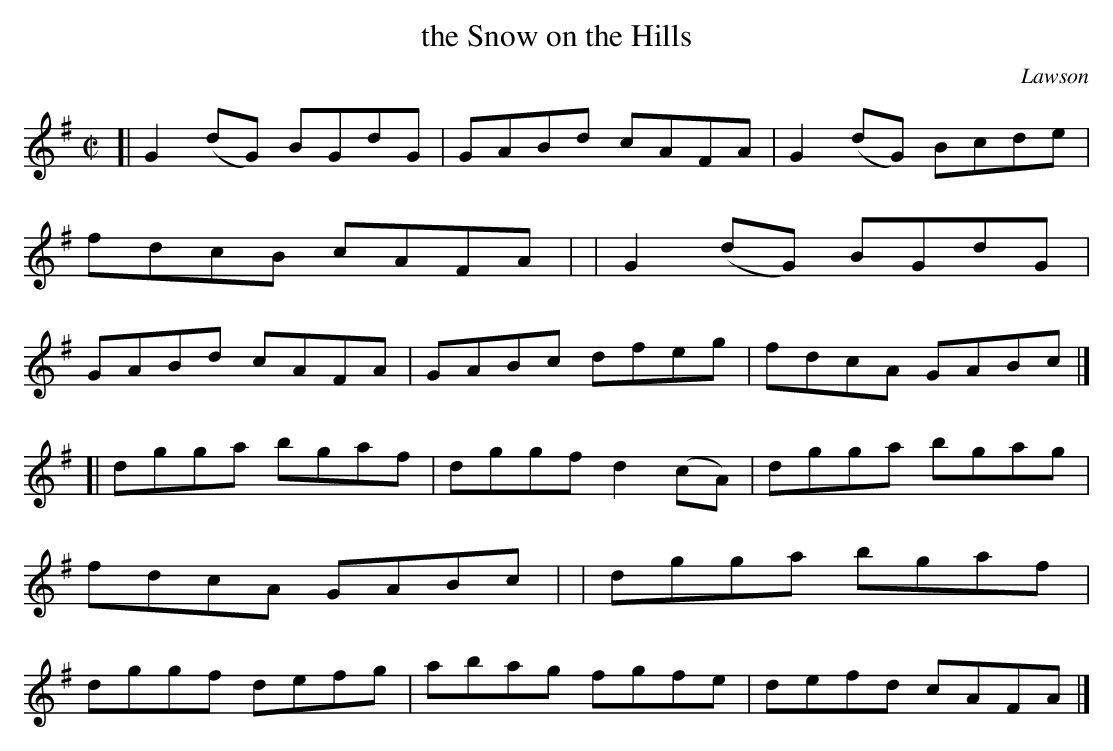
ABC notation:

X:1
T: the Snow on the Hills
O: Lawson
M: C|
L: 1/8
K: G
[| G2(dG) BGdG | GABd cAFA   | G2(dG) Bcde | fdcB cAFA |\
|  G2(dG) BGdG | GABd cAFA   | GABc   dfeg | fdcA GABc |]
[| dgga   bgaf | dggf d2(cA) | dgga   bgag | fdcA GABc |\
|  dgga   bgaf | dggf defg   | abag   fgfe | defd cAFA |]
